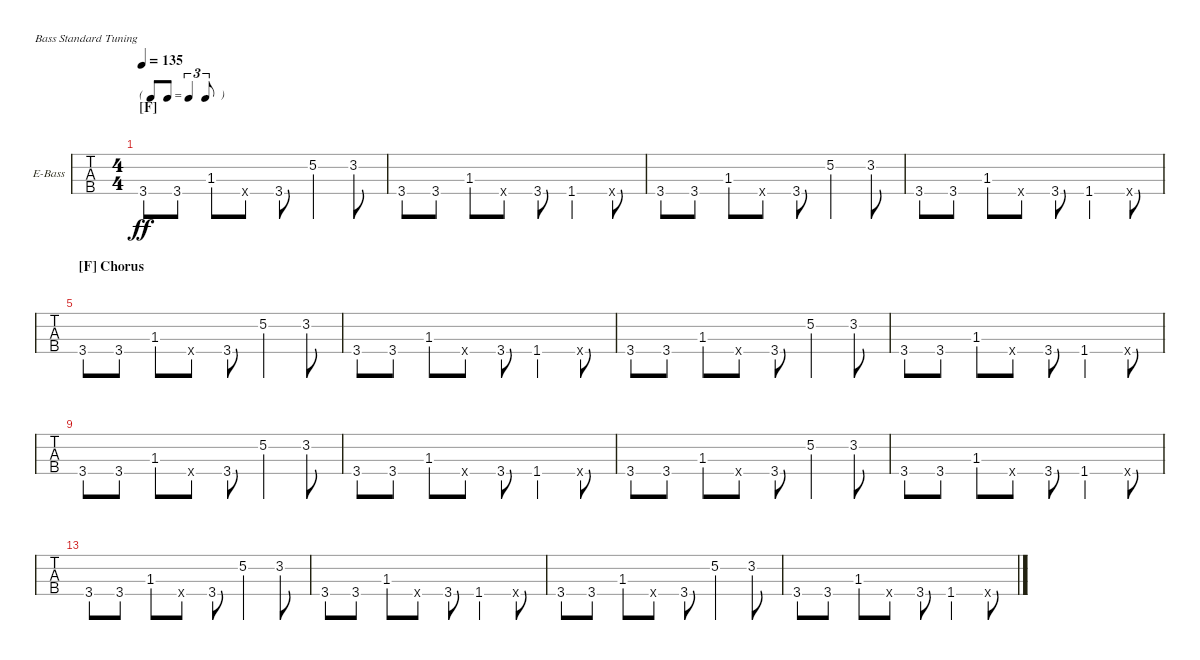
\defaultSystemsLayout 4
\bracketExtendMode nobrackets
\firstSystemTrackNameOrientation horizontal
\otherSystemsTrackNameOrientation horizontal
\defaultBarNumberDisplay FirstOfSystem
\track ("Bass" "E-Bass") {instrument electricbassfinger}
\staff {tabs}
\tuning (G2 D2 A1 E1)
\ts (4 4)
\tf triplet8th
\section ("F" "")
\scale
0.25
\tempo 135
\accidentals auto
\clef f4
\ottava regular
\simile none
\scale
0.25
\ks c
3.4{ac}.8{dy ff} 3.4{ac}.8 1.3.8 6.4{ac x}.8 3.4{ac}.8 5.2.4 3.2.8 |
\scale
0.25
\scale
0.25 3.4{ac}.8 3.4{ac}.8 1.3.8 6.4{x}.8 3.4{ac}.8 1.4{ac}.4 3.4{ac x}.8 |
\scale
0.25
\scale
0.25 3.4{ac}.8 3.4{ac}.8 1.3.8 6.4{ac x}.8 3.4{ac}.8 5.2.4 3.2.8 |
\scale
0.25
\scale
0.25 3.4{ac}.8{lyrics (0 "") lyrics (1 "") lyrics (2 "") lyrics (3 "") lyrics (4 "")} 3.4{ac}.8{lyrics (0 "") lyrics (1 "") lyrics (2 "") lyrics (3 "") lyrics (4 "")} 1.3.8{lyrics (0 "") lyrics (1 "") lyrics (2 "") lyrics (3 "") lyrics (4 "")} 6.4{x}.8{lyrics (0 "") lyrics (1 "") lyrics (2 "") lyrics (3 "") lyrics (4 "")} 3.4{ac}.8{lyrics (0 "") lyrics (1 "") lyrics (2 "") lyrics (3 "") lyrics (4 "")} 1.4{ac}.4{lyrics (0 "") lyrics (1 "") lyrics (2 "") lyrics (3 "") lyrics (4 "")} 3.4{ac x}.8{lyrics (0 "") lyrics (1 "") lyrics (2 "") lyrics (3 "") lyrics (4 "")} |
\section ("F" "Chorus")
\scale
0.238636
\scale
0.25 3.4{ac}.8 3.4{ac}.8 1.3.8 6.4{ac x}.8 3.4{ac}.8 5.2.4 3.2.8 |
\scale
0.284091
\scale
0.25 3.4{ac}.8 3.4{ac}.8 1.3.8 6.4{x}.8 3.4{ac}.8 1.4{ac}.4 3.4{ac x}.8 |
\scale
0.238636
\scale
0.25 3.4{ac}.8 3.4{ac}.8 1.3.8 6.4{ac x}.8 3.4{ac}.8 5.2.4 3.2.8 |
\scale
0.238636
\scale
0.25 3.4{ac}.8{lyrics (0 "") lyrics (1 "") lyrics (2 "") lyrics (3 "") lyrics (4 "")} 3.4{ac}.8{lyrics (0 "") lyrics (1 "") lyrics (2 "") lyrics (3 "") lyrics (4 "")} 1.3.8{lyrics (0 "") lyrics (1 "") lyrics (2 "") lyrics (3 "") lyrics (4 "")} 6.4{x}.8{lyrics (0 "") lyrics (1 "") lyrics (2 "") lyrics (3 "") lyrics (4 "")} 3.4{ac}.8{lyrics (0 "") lyrics (1 "") lyrics (2 "") lyrics (3 "") lyrics (4 "")} 1.4{ac}.4{lyrics (0 "") lyrics (1 "") lyrics (2 "") lyrics (3 "") lyrics (4 "")} 3.4{ac x}.8{lyrics (0 "") lyrics (1 "") lyrics (2 "") lyrics (3 "") lyrics (4 "")} |
\scale
0.238636
\scale
0.25 3.4{ac}.8 3.4{ac}.8 1.3.8 6.4{ac x}.8 3.4{ac}.8 5.2.4 3.2.8 |
\scale
0.284091
\scale
0.25 3.4{ac}.8 3.4{ac}.8 1.3.8 6.4{x}.8 3.4{ac}.8 1.4{ac}.4 3.4{ac x}.8 |
\scale
0.238636
\scale
0.25 3.4{ac}.8 3.4{ac}.8 1.3.8 6.4{ac x}.8 3.4{ac}.8 5.2.4 3.2.8 |
\scale
0.238636
\scale
0.25 3.4{ac}.8{lyrics (0 "") lyrics (1 "") lyrics (2 "") lyrics (3 "") lyrics (4 "")} 3.4{ac}.8{lyrics (0 "") lyrics (1 "") lyrics (2 "") lyrics (3 "") lyrics (4 "")} 1.3.8{lyrics (0 "") lyrics (1 "") lyrics (2 "") lyrics (3 "") lyrics (4 "")} 6.4{x}.8{lyrics (0 "") lyrics (1 "") lyrics (2 "") lyrics (3 "") lyrics (4 "")} 3.4{ac}.8{lyrics (0 "") lyrics (1 "") lyrics (2 "") lyrics (3 "") lyrics (4 "")} 1.4{ac}.4{lyrics (0 "") lyrics (1 "") lyrics (2 "") lyrics (3 "") lyrics (4 "")} 3.4{ac x}.8{lyrics (0 "") lyrics (1 "") lyrics (2 "") lyrics (3 "") lyrics (4 "")} |
\scale
0.21875
\scale
0.25 3.4{ac}.8 3.4{ac}.8 1.3.8 6.4{ac x}.8 3.4{ac}.8 5.2.4 3.2.8 |
\scale
0.34375
\scale
0.25 3.4{ac}.8 3.4{ac}.8 1.3.8 6.4{x}.8 3.4{ac}.8 1.4{ac}.4 3.4{ac x}.8 |
\scale
0.21875
\scale
0.25 3.4{ac}.8 3.4{ac}.8 1.3.8 6.4{ac x}.8 3.4{ac}.8 5.2.4 3.2.8 |
\scale
0.21875
\scale
0.25 3.4{ac}.8{lyrics (0 "") lyrics (1 "") lyrics (2 "") lyrics (3 "") lyrics (4 "")} 3.4{ac}.8{lyrics (0 "") lyrics (1 "") lyrics (2 "") lyrics (3 "") lyrics (4 "")} 1.3.8{lyrics (0 "") lyrics (1 "") lyrics (2 "") lyrics (3 "") lyrics (4 "")} 6.4{x}.8{lyrics (0 "") lyrics (1 "") lyrics (2 "") lyrics (3 "") lyrics (4 "")} 3.4{ac}.8{lyrics (0 "") lyrics (1 "") lyrics (2 "") lyrics (3 "") lyrics (4 "")} 1.4{ac}.4{lyrics (0 "") lyrics (1 "") lyrics (2 "") lyrics (3 "") lyrics (4 "")} 3.4{ac x}.8{lyrics (0 "") lyrics (1 "") lyrics (2 "") lyrics (3 "") lyrics (4 "")}
